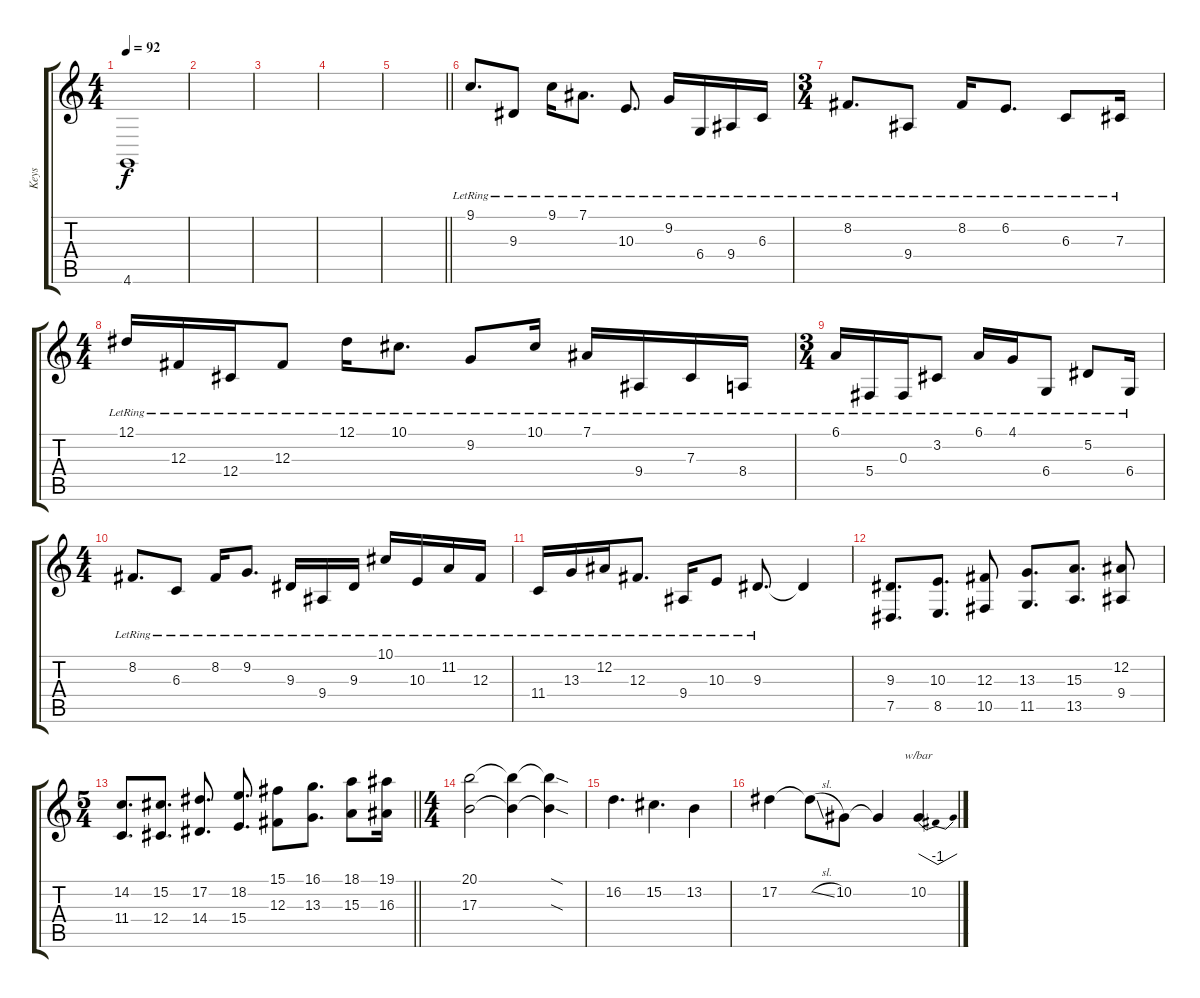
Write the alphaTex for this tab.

\track ("Keys" "Keys") {instrument stringensemble1}
\staff {score tabs}
\tuning (Eb4 Bb3 Gb3 Db3 Ab2 Eb2) {hide}
\ts (4 4)
\tempo 92
\clef g2
\ks c
4.6.1{dy f} |
|
|
|
\barLineRight lightlight
|
9.1{lr}.8{d instrument fx1rain} 9.3{lr}.8 9.1{lr}.16 7.1{lr}.8{d} 10.3{lr}.8{d} 9.2{lr}.16 6.4{lr}.16 9.4{lr}.16 6.3{lr}.16 |
\ts (3 4)
8.2{lr}.8{d} 9.4{lr}.8 8.2{lr}.16 6.2{lr}.8{d} 6.3{lr}.8 7.3{lr}.16 |
\ts (4 4)
12.1{lr}.16 12.3{lr}.16 12.4{lr}.16 12.3{lr}.8 12.1{lr}.16 10.1{lr}.8{d} 9.2{lr}.8 10.1{lr}.16 7.1{lr}.16 9.4{lr}.16 7.3{lr}.16 8.4{lr}.16 |
\ts (3 4)
6.1{lr}.16 5.4{lr}.16 0.3{lr}.16 3.2{lr}.8 6.1{lr}.16 4.1{lr}.16 6.4{lr}.8 5.2{lr}.8 6.4{lr}.16 |
\ts (4 4)
8.2{lr}.8{d} 6.3{lr}.8 8.2{lr}.16 9.2{lr}.8{d} 9.3{lr}.16 9.4{lr}.16 9.3{lr}.16 10.1{lr}.16 10.3{lr}.16 11.2{lr}.16 12.3{lr}.16 |
11.4{lr}.16 13.3{lr}.16 12.2{lr}.16 12.3{lr}.8{d} 9.4{lr}.16 10.3{lr}.8 9.3{lr}.8{d} 9.3{t}.4 |
(9.3 7.5).8{d instrument stringensemble1} (10.3 8.5).8{d} (12.3 10.5).8 (13.3 11.5).8{d} (15.3 13.5).8{d} (12.2 9.4).8 |
\ts (5 4)
\barLineRight lightlight
(14.2 11.4).8{d} (15.2 12.4).8{d} (17.2 14.4).8{d} (18.2 15.4).8{d} (15.1 12.3).8 (16.1 13.3).8{d} (18.1 15.3).8 (19.1 16.3).16 |
\ts (4 4)
(20.1 17.3).2 (20.1{t} 17.3{t}).4 (20.1{sod t} 17.3{sod t}).4 |
16.2.4{d} 15.2.4{d} 13.2.4 |
17.2.4 17.2{sl t}.8 10.2.8 10.2{t}.4 10.2.4{tbe (dip default 0 0 30 -4 60 0)}
